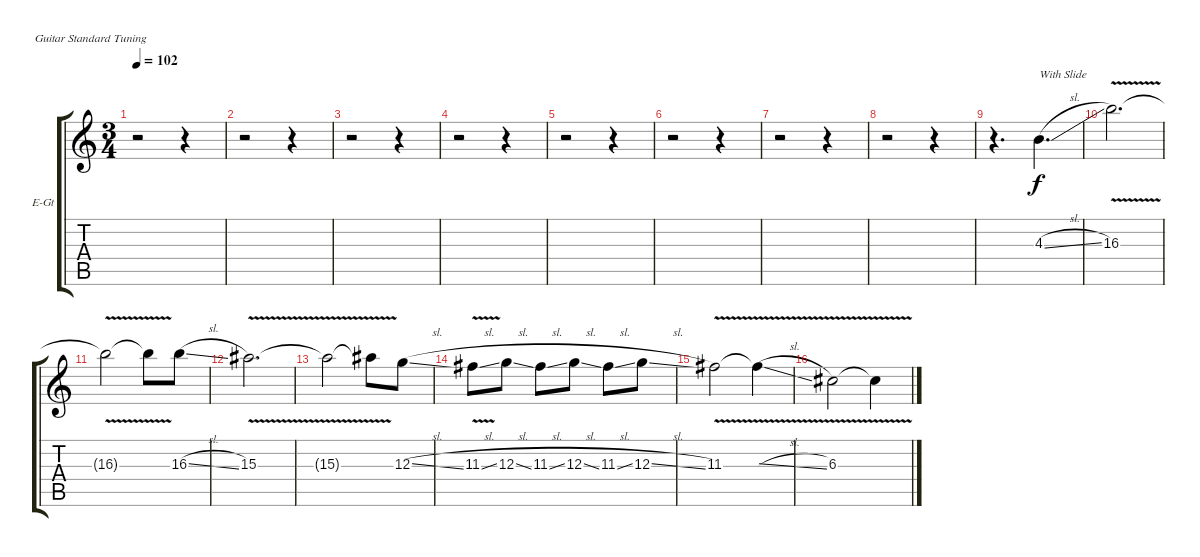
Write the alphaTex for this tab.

\bracketExtendMode groupsimilarinstruments
\firstSystemTrackNameOrientation horizontal
\otherSystemsTrackNameOrientation horizontal
\track ("Guitar 3" "E-Gt") {instrument distortionguitar}
\staff {score tabs}
\tuning (E4 B3 G3 D3 A2 E2)
\ts (3 4)
\tempo 102
\clef g2
\ks c
r.2{dy f} r.4 |
r.2 r.4 |
r.2 r.4 |
r.2 r.4 |
r.2 r.4 |
r.2 r.4 |
r.2 r.4 |
r.2 r.4 |
r.4{d} 4.3{sl}.4{d txt "With Slide"} |
16.3{v}.2{d} |
16.3{v t}.2 16.3{v t}.8 16.3{sl}.8 |
15.3{v}.2{d} |
15.3{v t}.2 15.3{v t}.8 12.3{sl}.8 |
11.3{v sl}.8 12.3{sl}.8 11.3{sl}.8 12.3{sl}.8 11.3{sl}.8 12.3{sl}.8 |
11.3{v}.2 11.3{v sl t}.4 |
6.3{v}.2 6.3{v sl t}.4
